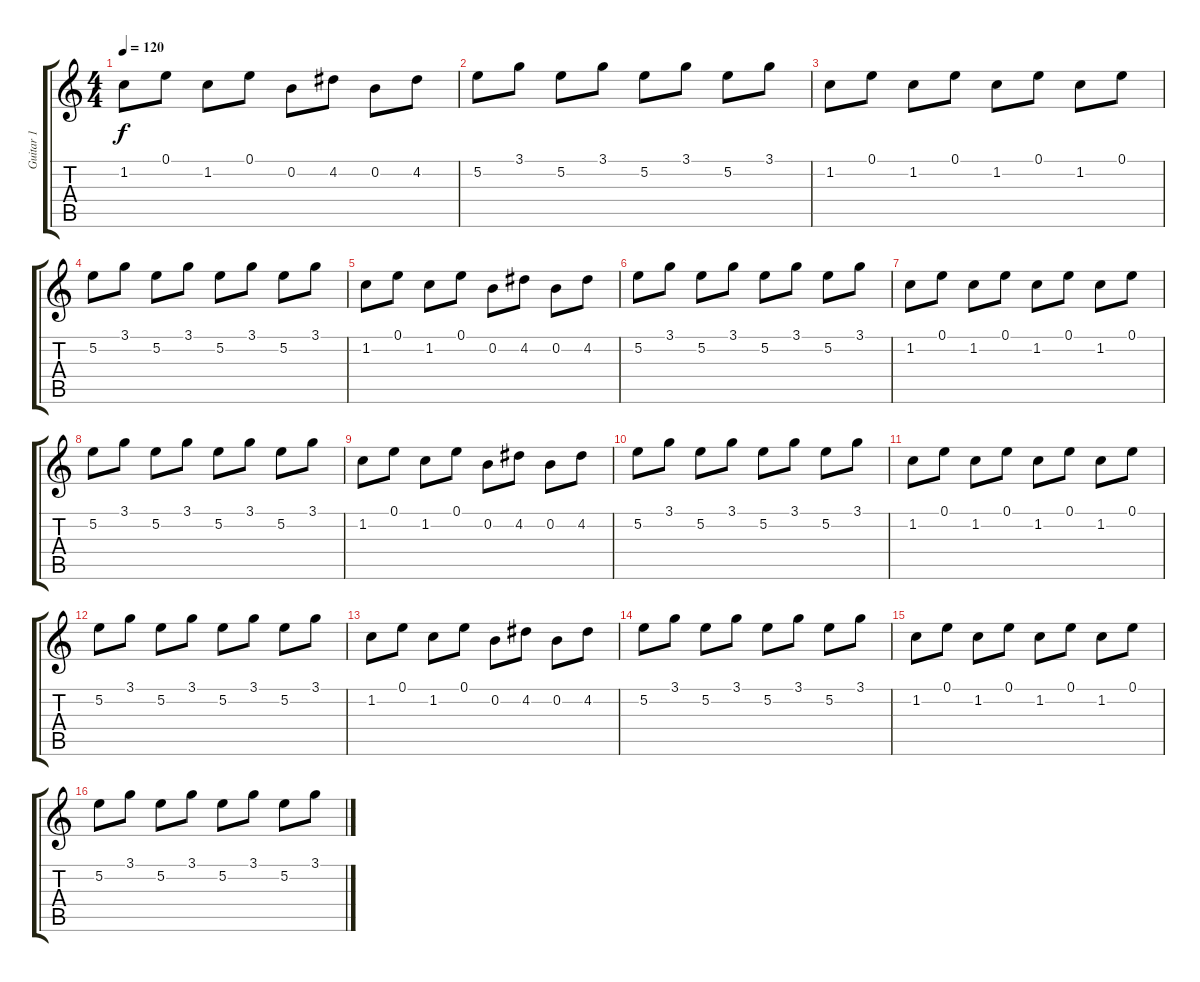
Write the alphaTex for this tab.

\track ("Guitar 1" "Guitar 1") {instrument acousticguitarnylon}
\staff {score tabs}
\tuning (E4 B3 G3 D3 A2 E2) {hide}
\ts (4 4)
\tempo 120
\clef g2
\ks c
1.2.8{dy f} 0.1.8 1.2.8 0.1.8 0.2.8 4.2.8 0.2.8 4.2.8 |
5.2.8{volume 9 instrument fx7echoes} 3.1.8 5.2.8 3.1.8 5.2.8 3.1.8 5.2.8 3.1.8 |
1.2.8 0.1.8 1.2.8 0.1.8 1.2.8 0.1.8 1.2.8 0.1.8 |
5.2.8 3.1.8 5.2.8 3.1.8 5.2.8 3.1.8 5.2.8 3.1.8 |
1.2.8 0.1.8 1.2.8 0.1.8 0.2.8 4.2.8 0.2.8 4.2.8 |
5.2.8{volume 9 instrument fx7echoes} 3.1.8 5.2.8 3.1.8 5.2.8 3.1.8 5.2.8 3.1.8 |
1.2.8 0.1.8 1.2.8 0.1.8 1.2.8 0.1.8 1.2.8 0.1.8 |
5.2.8 3.1.8 5.2.8 3.1.8 5.2.8 3.1.8 5.2.8 3.1.8 |
1.2.8 0.1.8 1.2.8 0.1.8 0.2.8 4.2.8 0.2.8 4.2.8 |
5.2.8{volume 12 instrument fx7echoes} 3.1.8 5.2.8 3.1.8 5.2.8 3.1.8 5.2.8 3.1.8 |
1.2.8 0.1.8 1.2.8 0.1.8 1.2.8 0.1.8 1.2.8 0.1.8 |
5.2.8 3.1.8 5.2.8 3.1.8 5.2.8 3.1.8 5.2.8 3.1.8 |
1.2.8 0.1.8 1.2.8 0.1.8 0.2.8 4.2.8 0.2.8 4.2.8 |
5.2.8{volume 9 instrument fx7echoes} 3.1.8 5.2.8 3.1.8 5.2.8 3.1.8 5.2.8 3.1.8 |
1.2.8 0.1.8 1.2.8 0.1.8 1.2.8 0.1.8 1.2.8 0.1.8 |
5.2.8 3.1.8 5.2.8 3.1.8 5.2.8 3.1.8 5.2.8 3.1.8
